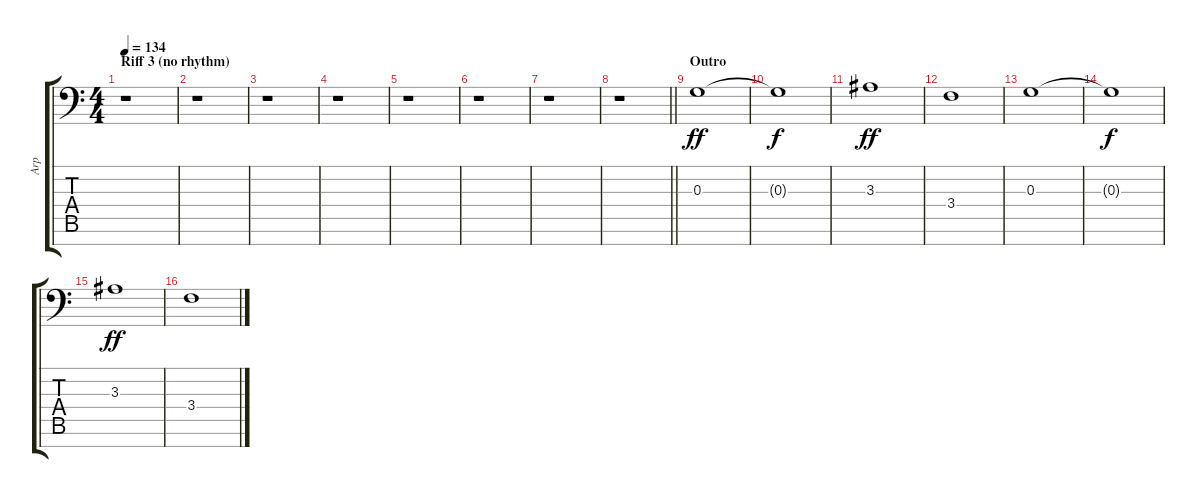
\track ("Arp" "Arp") {instrument mutedtrumpet}
\staff {score tabs}
\tuning (A5 B3 G3 D3 A2 E2 C-1) {hide}
\ts (4 4)
\section ("" "Riff 3 (no rhythm)")
\tempo 134
\clef f4
\ks c
r.1{dy ff} |
r.1 |
r.1 |
r.1 |
r.1 |
r.1 |
r.1 |
\barLineRight lightlight
r.1 |
\section ("" "Outro")
0.3.1 |
0.3{t}.1{dy f} |
3.3.1{dy ff} |
3.4.1 |
0.3.1 |
0.3{t}.1{dy f} |
3.3.1{dy ff} |
3.4.1
